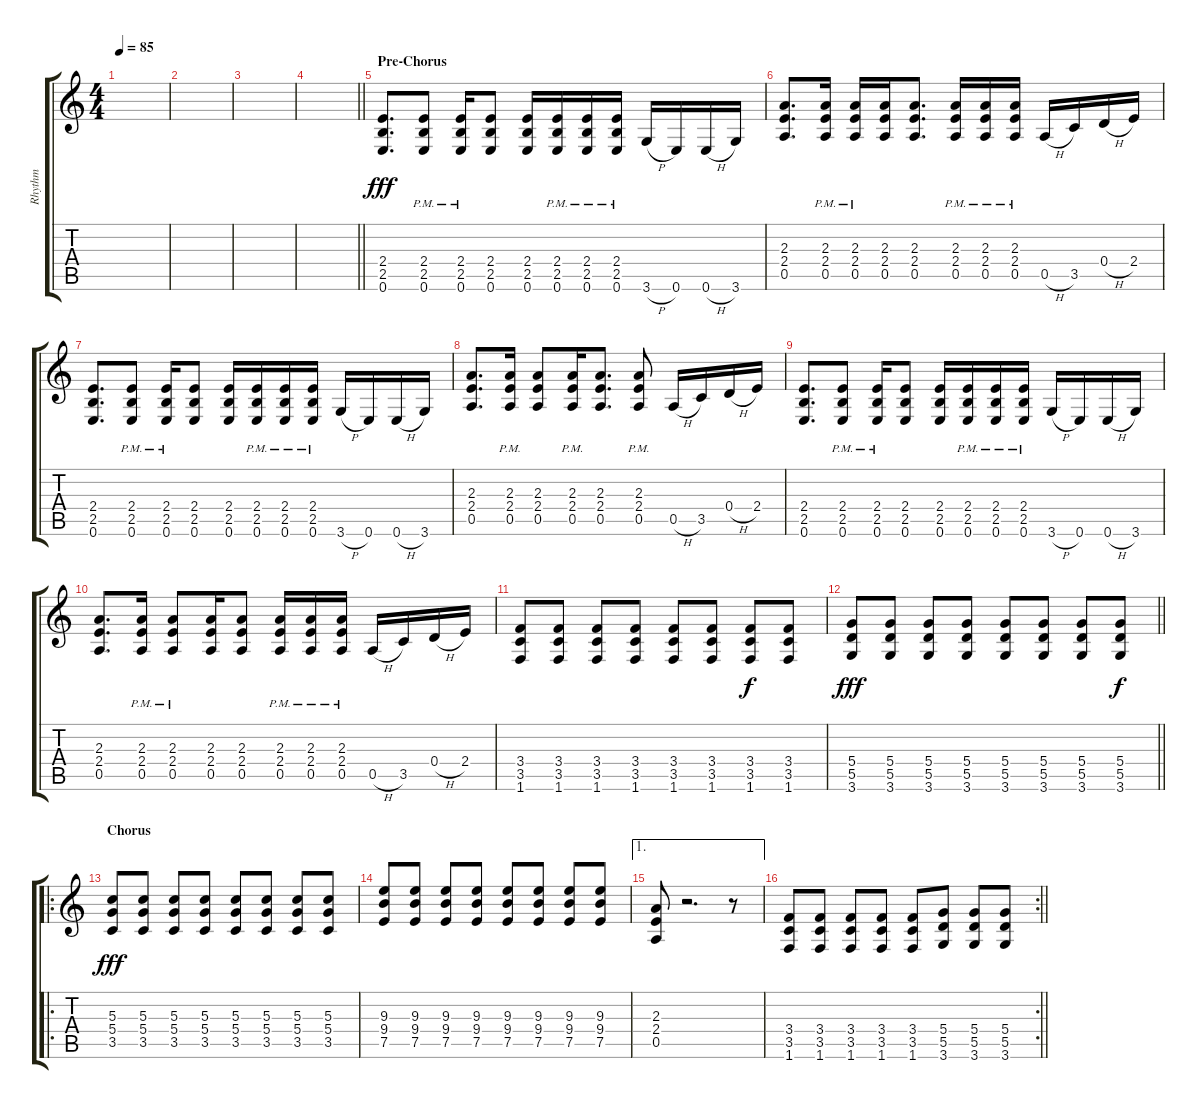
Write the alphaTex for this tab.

\track ("Rhythm" "Rhythm") {instrument distortionguitar}
\staff {score tabs}
\tuning (E4 B3 G3 D3 A2 E2) {hide}
\ts (4 4)
\tempo 85
\clef g2
\ks c
|
|
|
\barLineRight lightlight
|
\section ("" "Pre-Chorus")
(2.4 2.5 0.6).8{d dy fff} (2.4{pm} 2.5 0.6).8 (2.4{pm} 2.5 0.6).16 (2.4 2.5 0.6).8 (2.4 2.5 0.6).16 (2.4{pm} 2.5 0.6).16 (2.4{pm} 2.5 0.6).16 (2.4{pm} 2.5 0.6).16 3.6{h}.16 0.6.16 0.6{h}.16 3.6.16 |
(2.3 2.4 0.5).8{d} (2.3 2.4{pm} 0.5).16 (2.3 2.4{pm} 0.5).16 (2.3 2.4 0.5).16 (2.3 2.4 0.5).8{d} (2.3 2.4{pm} 0.5).16 (2.3 2.4{pm} 0.5).16 (2.3 2.4{pm} 0.5).16 0.5{h}.16 3.5.16 0.4{h}.16 2.4.16 |
(2.4 2.5 0.6).8{d} (2.4{pm} 2.5 0.6).8 (2.4{pm} 2.5 0.6).16 (2.4 2.5 0.6).8 (2.4 2.5 0.6).16 (2.4{pm} 2.5 0.6).16 (2.4{pm} 2.5 0.6).16 (2.4{pm} 2.5 0.6).16 3.6{h}.16 0.6.16 0.6{h}.16 3.6.16 |
(2.3 2.4 0.5).8{d} (2.3 2.4{pm} 0.5).16 (2.3 2.4 0.5).8 (2.3{pm} 2.4 0.5).16 (2.3 2.4 0.5).8{d} (2.3 2.4{pm} 0.5).8 0.5{h}.16 3.5.16 0.4{h}.16 2.4.16 |
(2.4 2.5 0.6).8{d} (2.4{pm} 2.5 0.6).8 (2.4{pm} 2.5 0.6).16 (2.4 2.5 0.6).8 (2.4 2.5 0.6).16 (2.4{pm} 2.5 0.6).16 (2.4{pm} 2.5 0.6).16 (2.4{pm} 2.5 0.6).16 3.6{h}.16 0.6.16 0.6{h}.16 3.6.16 |
(2.3 2.4 0.5).8{d} (2.3 2.4{pm} 0.5).16 (2.3 2.4{pm} 0.5).8 (2.3 2.4 0.5).16 (2.3 2.4 0.5).8 (2.3 2.4{pm} 0.5).16 (2.3 2.4{pm} 0.5).16 (2.3 2.4{pm} 0.5).16 0.5{h}.16 3.5.16 0.4{h}.16 2.4.16 |
(3.4 3.5 1.6).8 (3.4 3.5 1.6).8 (3.4 3.5 1.6).8 (3.4 3.5 1.6).8 (3.4 3.5 1.6).8 (3.4 3.5 1.6).8 (3.4 3.5 1.6).8{dy f} (3.4 3.5 1.6).8 |
\barLineRight lightlight
(5.4 5.5 3.6).8{dy fff} (5.4 5.5 3.6).8 (5.4 5.5 3.6).8 (5.4 5.5 3.6).8 (5.4 5.5 3.6).8 (5.4 5.5 3.6).8 (5.4 5.5 3.6).8 (5.4 5.5 3.6).8{dy f} |
\ro
\section ("" "Chorus")
(5.3 5.4 3.5).8{dy fff} (5.3 5.4 3.5).8 (5.3 5.4 3.5).8 (5.3 5.4 3.5).8 (5.3 5.4 3.5).8 (5.3 5.4 3.5).8 (5.3 5.4 3.5).8 (5.3 5.4 3.5).8 |
(9.3 9.4 7.5).8 (9.3 9.4 7.5).8 (9.3 9.4 7.5).8 (9.3 9.4 7.5).8 (9.3 9.4 7.5).8 (9.3 9.4 7.5).8 (9.3 9.4 7.5).8 (9.3 9.4 7.5).8 |
\ae 1
(2.3 2.4 0.5).8 r.2{d} r.8 |
\rc 2
\barLineRight lightlight
(3.4 3.5 1.6).8 (3.4 3.5 1.6).8 (3.4 3.5 1.6).8 (3.4 3.5 1.6).8 (3.4 3.5 1.6).8 (5.4 5.5 3.6).8 (5.4 5.5 3.6).8 (5.4 5.5 3.6).8
